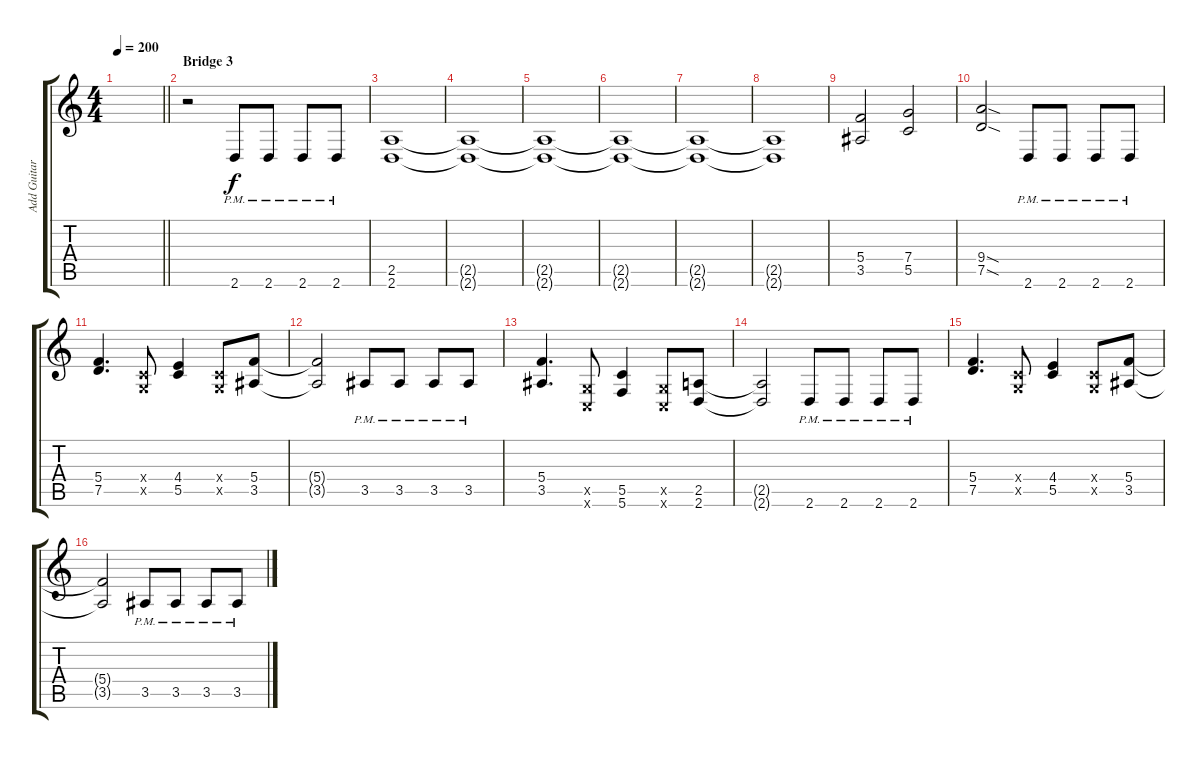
\track ("Add Guitar" "Add Guitar") {instrument distortionguitar}
\staff {score tabs}
\tuning (D4 A3 F3 C3 G2 C2) {hide}
\ts (4 4)
\tempo 200
\clef g2
\barLineRight lightlight
\ks c
|
\section ("" "Bridge 3")
r.2 2.6{pm}.8 2.6{pm}.8 2.6{pm}.8 2.6{pm}.8 |
(2.5 2.6).1 |
(2.5{t} 2.6{t}).1 |
(2.5{t} 2.6{t}).1 |
(2.5{t} 2.6{t}).1 |
(2.5{t} 2.6{t}).1 |
(2.5{t} 2.6{t}).1 |
(5.4 3.5).2 (7.4 5.5).2 |
(9.4{sod} 7.5{sod}).2 2.6{pm}.8 2.6{pm}.8 2.6{pm}.8 2.6{pm}.8 |
(5.4 7.5).4{d} (0.4{x} 0.5{x}).8 (4.4 5.5).4 (0.4{x} 0.5{x}).8 (5.4 3.5).8 |
(5.4{t} 3.5{t}).2 3.5{pm}.8 3.5{pm}.8 3.5{pm}.8 3.5{pm}.8 |
(5.4 3.5).4{d} (0.5{x} 0.6{x}).8 (5.5 5.6).4 (0.5{x} 0.6{x}).8 (2.5 2.6).8 |
(2.5{t} 2.6{t}).2 2.6{pm}.8 2.6{pm}.8 2.6{pm}.8 2.6{pm}.8 |
(5.4 7.5).4{d} (0.4{x} 0.5{x}).8 (4.4 5.5).4 (0.4{x} 0.5{x}).8 (5.4 3.5).8 |
(5.4{t} 3.5{t}).2 3.5{pm}.8 3.5{pm}.8 3.5{pm}.8 3.5{pm}.8
